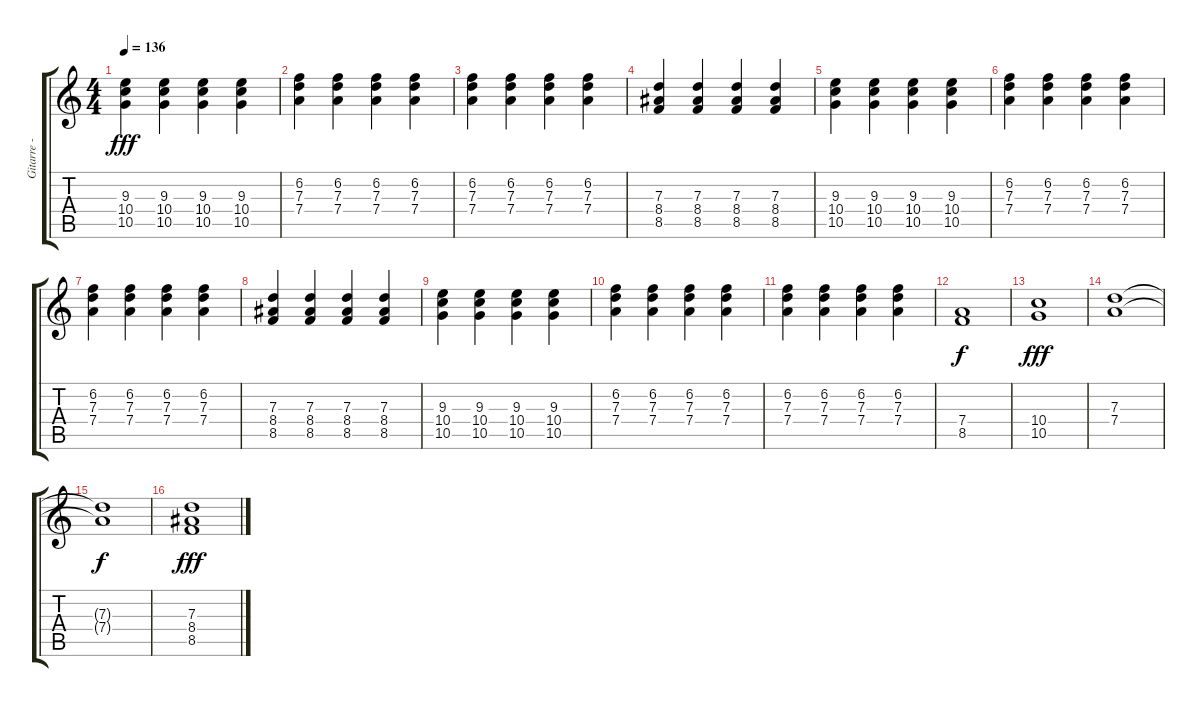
\track ("Gitarre - Dennis" "Gitarre - ") {instrument distortionguitar}
\staff {score tabs}
\tuning (E4 B3 G3 D3 A2 E2) {hide}
\ts (4 4)
\tempo 136
\clef g2
\ks c
(9.3 10.4 10.5).4{dy fff} (9.3 10.4 10.5).4 (9.3 10.4 10.5).4 (9.3 10.4 10.5).4 |
(6.2 7.3 7.4).4 (6.2 7.3 7.4).4 (6.2 7.3 7.4).4 (6.2 7.3 7.4).4 |
(6.2 7.3 7.4).4 (6.2 7.3 7.4).4 (6.2 7.3 7.4).4 (6.2 7.3 7.4).4 |
(7.3 8.4 8.5).4 (7.3 8.4 8.5).4 (7.3 8.4 8.5).4 (7.3 8.4 8.5).4 |
(9.3 10.4 10.5).4 (9.3 10.4 10.5).4 (9.3 10.4 10.5).4 (9.3 10.4 10.5).4 |
(6.2 7.3 7.4).4 (6.2 7.3 7.4).4 (6.2 7.3 7.4).4 (6.2 7.3 7.4).4 |
(6.2 7.3 7.4).4 (6.2 7.3 7.4).4 (6.2 7.3 7.4).4 (6.2 7.3 7.4).4 |
(7.3 8.4 8.5).4 (7.3 8.4 8.5).4 (7.3 8.4 8.5).4 (7.3 8.4 8.5).4 |
(9.3 10.4 10.5).4 (9.3 10.4 10.5).4 (9.3 10.4 10.5).4 (9.3 10.4 10.5).4 |
(6.2 7.3 7.4).4 (6.2 7.3 7.4).4 (6.2 7.3 7.4).4 (6.2 7.3 7.4).4 |
(6.2 7.3 7.4).4 (6.2 7.3 7.4).4 (6.2 7.3 7.4).4 (6.2 7.3 7.4).4 |
(7.4 8.5).1{dy f} |
(10.4 10.5).1{dy fff} |
(7.3 7.4).1 |
(7.3{t} 7.4{t}).1{dy f} |
(7.3 8.4 8.5).1{dy fff}
